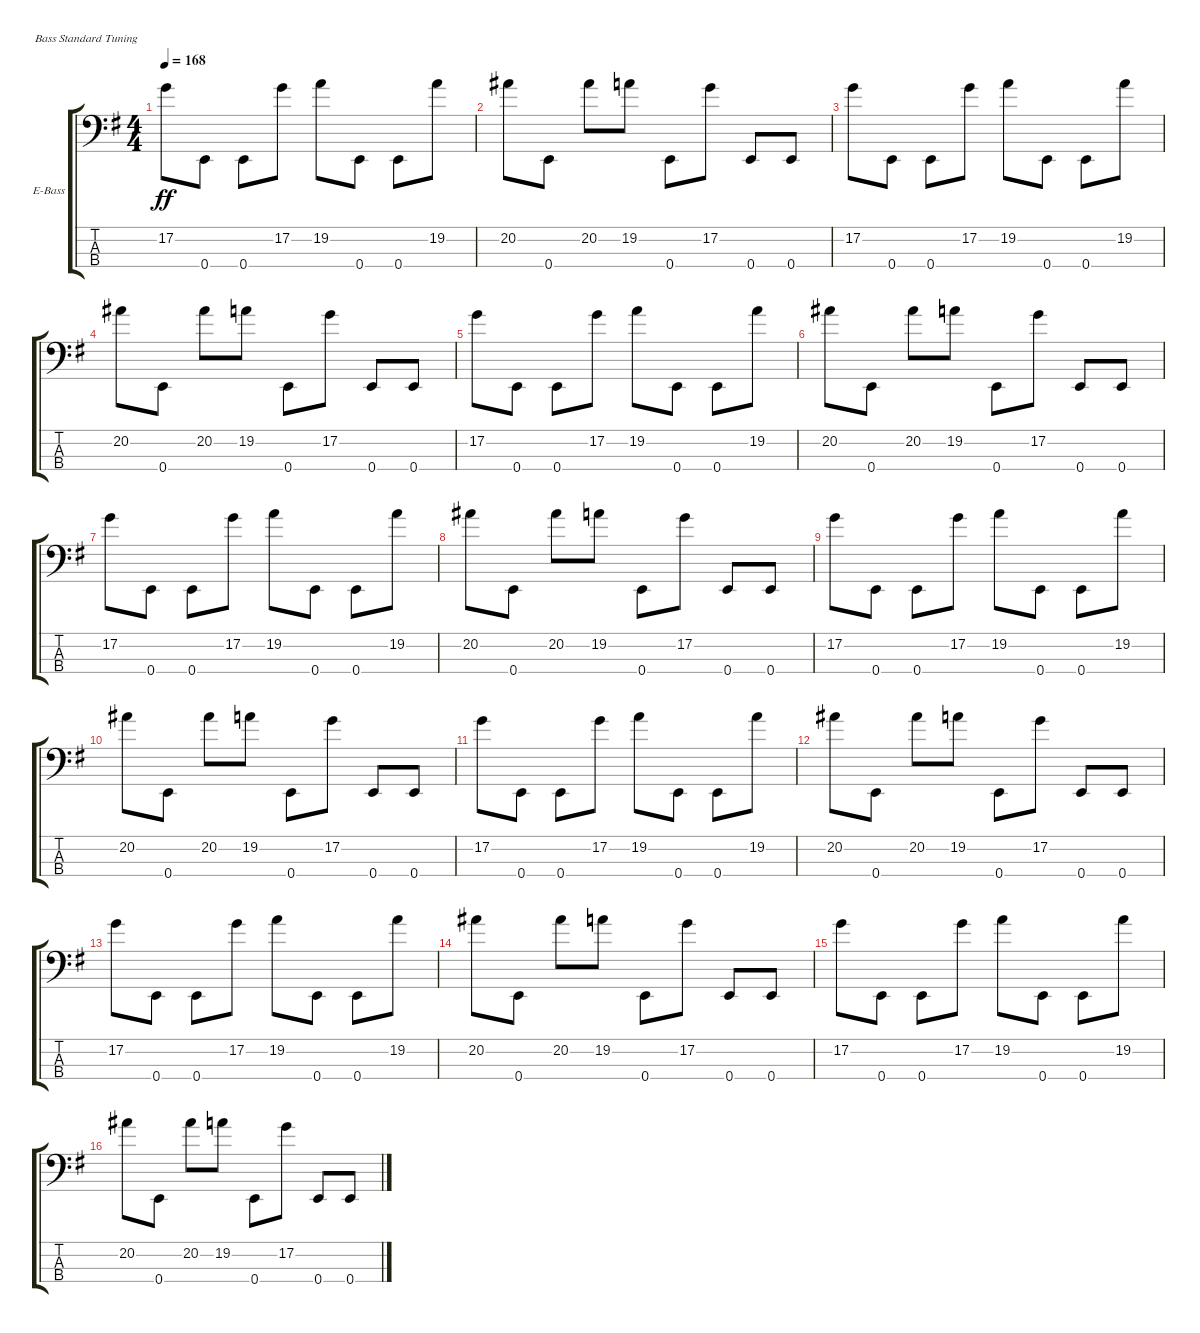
\defaultSystemsLayout 4
\bracketExtendMode groupsimilarinstruments
\firstSystemTrackNameOrientation horizontal
\otherSystemsTrackNameOrientation horizontal
\track ("Electric Bass" "E-Bass") {instrument electricbassfinger}
\staff {score tabs}
\tuning (G2 D2 A1 E1)
\ts (4 4)
\tempo 168
\clef f4
\ks eminor
17.2.8{dy ff} 0.4.8 0.4.8 17.2.8 19.2.8 0.4.8 0.4.8 19.2.8 |
20.2.8 0.4.8 20.2.8 19.2.8 0.4.8 17.2.8 0.4.8 0.4.8 |
17.2.8 0.4.8 0.4.8 17.2.8 19.2.8 0.4.8 0.4.8 19.2.8 |
20.2.8 0.4.8 20.2.8 19.2.8 0.4.8 17.2.8 0.4.8 0.4.8 |
17.2.8 0.4.8 0.4.8 17.2.8 19.2.8 0.4.8 0.4.8 19.2.8 |
20.2.8 0.4.8 20.2.8 19.2.8 0.4.8 17.2.8 0.4.8 0.4.8 |
17.2.8 0.4.8 0.4.8 17.2.8 19.2.8 0.4.8 0.4.8 19.2.8 |
20.2.8 0.4.8 20.2.8 19.2.8 0.4.8 17.2.8 0.4.8 0.4.8 |
17.2.8 0.4.8 0.4.8 17.2.8 19.2.8 0.4.8 0.4.8 19.2.8 |
20.2.8 0.4.8 20.2.8 19.2.8 0.4.8 17.2.8 0.4.8 0.4.8 |
17.2.8 0.4.8 0.4.8 17.2.8 19.2.8 0.4.8 0.4.8 19.2.8 |
20.2.8 0.4.8 20.2.8 19.2.8 0.4.8 17.2.8 0.4.8 0.4.8 |
17.2.8 0.4.8 0.4.8 17.2.8 19.2.8 0.4.8 0.4.8 19.2.8 |
20.2.8 0.4.8 20.2.8 19.2.8 0.4.8 17.2.8 0.4.8 0.4.8 |
17.2.8 0.4.8 0.4.8 17.2.8 19.2.8 0.4.8 0.4.8 19.2.8 |
20.2.8 0.4.8 20.2.8 19.2.8 0.4.8 17.2.8 0.4.8 0.4.8
